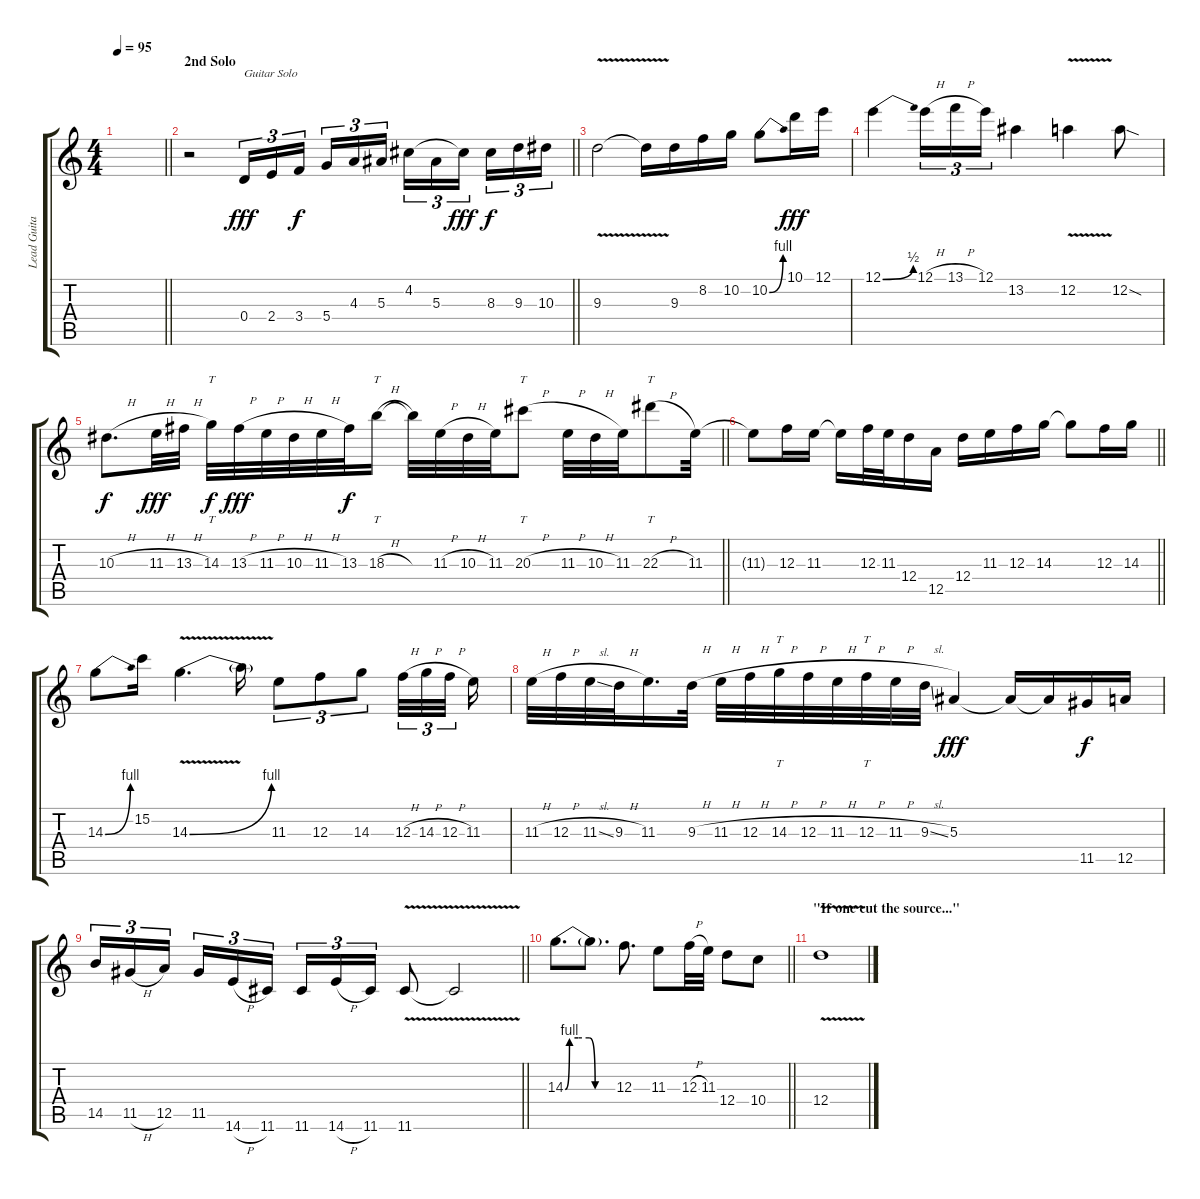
\track ("Lead Guitar" "Lead Guita") {instrument overdrivenguitar}
\staff {score tabs}
\tuning (E4 A3 F3 D3 A2 D2) {hide}
\ts (4 4)
\tempo 95
\clef g2
\barLineRight lightlight
\ks c
|
\section ("" "2nd Solo")
\barLineRight lightlight
r.2 0.4.16{tu (3 2) txt "Guitar Solo" dy fff} 2.4.16{tu (3 2)} 3.4.16{tu (3 2) dy f beam splitsecondary} 5.4.16{tu (3 2)} 4.3.16{tu (3 2)} 5.3.16{tu (3 2)} 4.2.16{tu (3 2)} 5.3.16{tu (3 2)} 4.2{t}.16{tu (3 2) dy fff beam splitsecondary} 8.3.16{tu (3 2) dy f} 9.3.16{tu (3 2)} 10.3.16{tu (3 2)} |
9.3{v}.2 9.3{t}.16 9.3.16 8.2.16 10.2.16 10.2{be (bend 0 0 60 4)}.8 10.1.16{dy fff} 12.1.16 |
12.1{be (bend 0 0 60 2)}.4 12.1{h}.16{tu (3 2)} 13.1{h}.16{tu (3 2)} 12.1.16{tu (3 2)} 13.2.4 12.2{v}.4 12.2{sod}.8 |
\barLineRight lightlight
10.3{h}.8{d dy f} 11.3{h}.32{dy fff} 13.3{h}.32 14.3.32{tt dy f} 13.3{h}.32{dy fff} 11.3{h}.32 10.3{h}.32 11.3{h}.32 13.3.32{dy f} 18.3{h}.16{tt} 18.3{t}.32 11.3{h}.32 10.3{h}.32 11.3.32 20.3{h}.8{tt} 11.3{h}.32 10.3{h}.32 11.3.32 22.3{h}.8{tt} 11.3.32 |
\barLineRight lightlight
11.3{t}.8 12.3.16 11.3.16 11.3{t}.16 12.3.32 11.3.32 12.4.16 12.5.16 12.4.16 11.3.16 12.3.16 14.3.16 14.3{t}.8 12.3.16 14.3.16 |
14.3{be (bend 0 0 60 4)}.8 15.2.16 14.3{be (bend 0 0 60 4) v}.4{d} 14.3{t}.16 11.3.8{tu (3 2)} 12.3.8{tu (3 2)} 14.3.8{tu (3 2)} 12.3{h}.32{tu (3 2)} 14.3{h}.32{tu (3 2)} 12.3{h}.32{tu (3 2) beam splitsecondary} 11.3.16 |
11.3{h}.32 12.3{h}.32 11.3{sl}.32 9.3{h}.32 11.3.16{d} 9.3{h}.32 11.3{h}.32 12.3{h}.32 14.3{h}.32{tt} 12.3{h}.32 11.3{h}.32 12.3{h}.32{tt} 11.3{h}.32 9.3{sl}.32 5.3.4{dy fff} 5.3{t}.16 5.3{t}.16 11.5.16{dy f} 12.5.16 |
\barLineRight lightlight
14.5.16{tu (3 2)} 11.5{h}.16{tu (3 2)} 12.5.16{tu (3 2) beam splitsecondary} 11.5.16{tu (3 2)} 14.6{h}.16{tu (3 2)} 11.6.16{tu (3 2)} 11.6.16{tu (3 2)} 14.6{h}.16{tu (3 2)} 11.6.16{tu (3 2)} 11.6{v}.8 11.6{t}.2 |
\barLineRight lightlight
14.3{be (custom 0 0 5 4 15 4 28 4 35 0 60 0)}.8{d} 14.3{t}.8{d} 12.3.8{d} 11.3.8 12.3{h}.32 11.3.32 12.4.8 10.4.8 |
\section ("" "\"If one cut the source...\"")
12.4{v}.1
